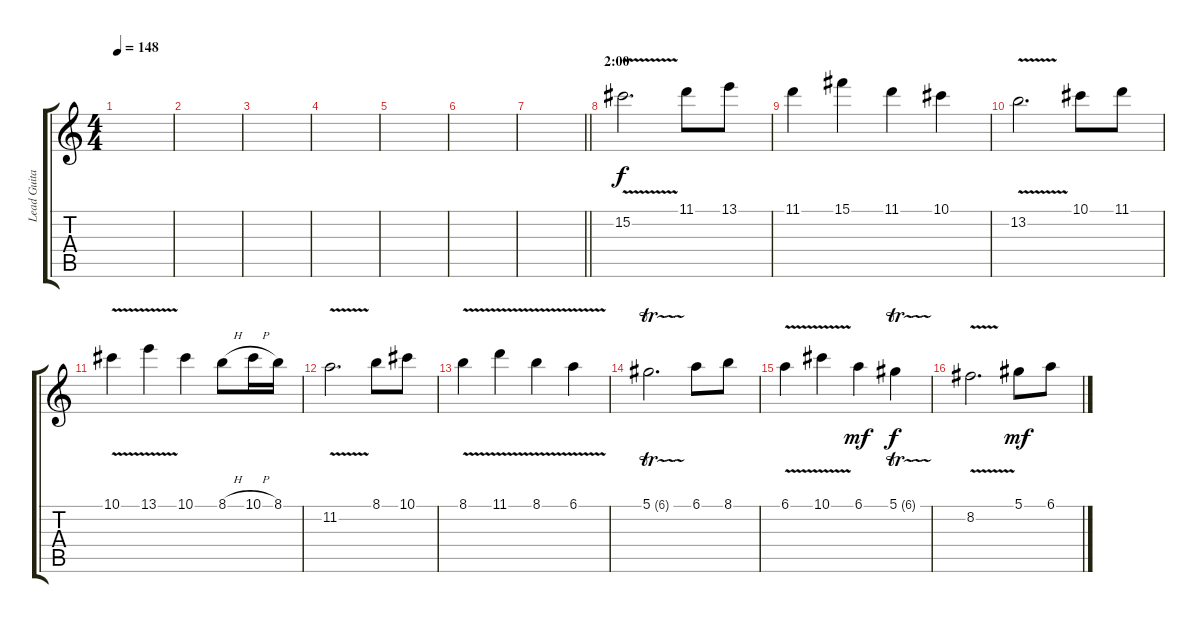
\track ("" "Lead Guita") {instrument overdrivenguitar}
\staff {score tabs}
\tuning (Eb4 Bb3 Gb3 Db3 Ab2 Eb2) {hide}
\ts (4 4)
\tempo 148
\clef g2
\ks c
|
|
|
|
|
|
\barLineRight lightlight
|
\section ("" "2:00")
15.2{v}.2{d volume 14 balance 1} 11.1.8 13.1.8 |
11.1.4 15.1.4 11.1.4 10.1.4 |
13.2{v}.2{d} 10.1.8 11.1.8 |
10.1{v}.4 13.1{v}.4 10.1.4 8.1{h}.8 10.1{h}.16 8.1.16 |
11.2{v}.2{d} 8.1.8 10.1.8 |
8.1{v}.4 11.1{v}.4 8.1{v}.4 6.1{v}.4 |
5.1{tr (6 16)}.2{d} 6.1.8 8.1.8 |
6.1{v}.4 10.1{v}.4 6.1.4{dy mf} 5.1{tr (6 16)}.4{dy f} |
8.2{v}.2{d} 5.1.8{dy mf} 6.1.8
